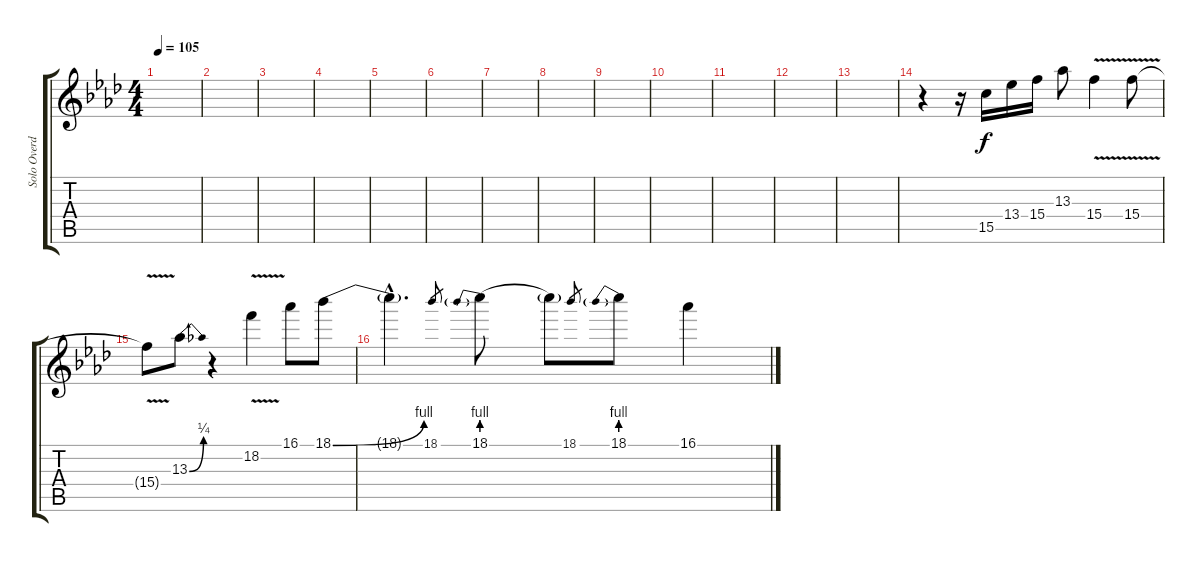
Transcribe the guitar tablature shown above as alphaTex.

\track ("Solo Overdub" "Solo Overd") {instrument electricguitarjazz}
\staff {score tabs}
\tuning (E4 B3 G3 D3 A2 E2) {hide}
\ts (4 4)
\tempo 105
\clef g2
\ks ab
|
|
|
|
|
|
|
|
|
|
|
|
|
r.4 r.16 15.5.16 13.4.16 15.4.16 13.3.8 15.4{v}.4 15.4{v}.8 |
15.4{t}.8 13.3{be (bend 0 0 60 1)}.8 r.4 18.2{v}.4 16.1.8 18.1{be (bend 0 0 60 4)}.8 |
18.1{hac t}.4{d} 18.1.8{gr} 18.1{be (prebend 0 4 60 4)}.8 18.1{t}.8 18.1.8{gr} 18.1{be (prebend 0 4 60 4)}.8 16.1.4
